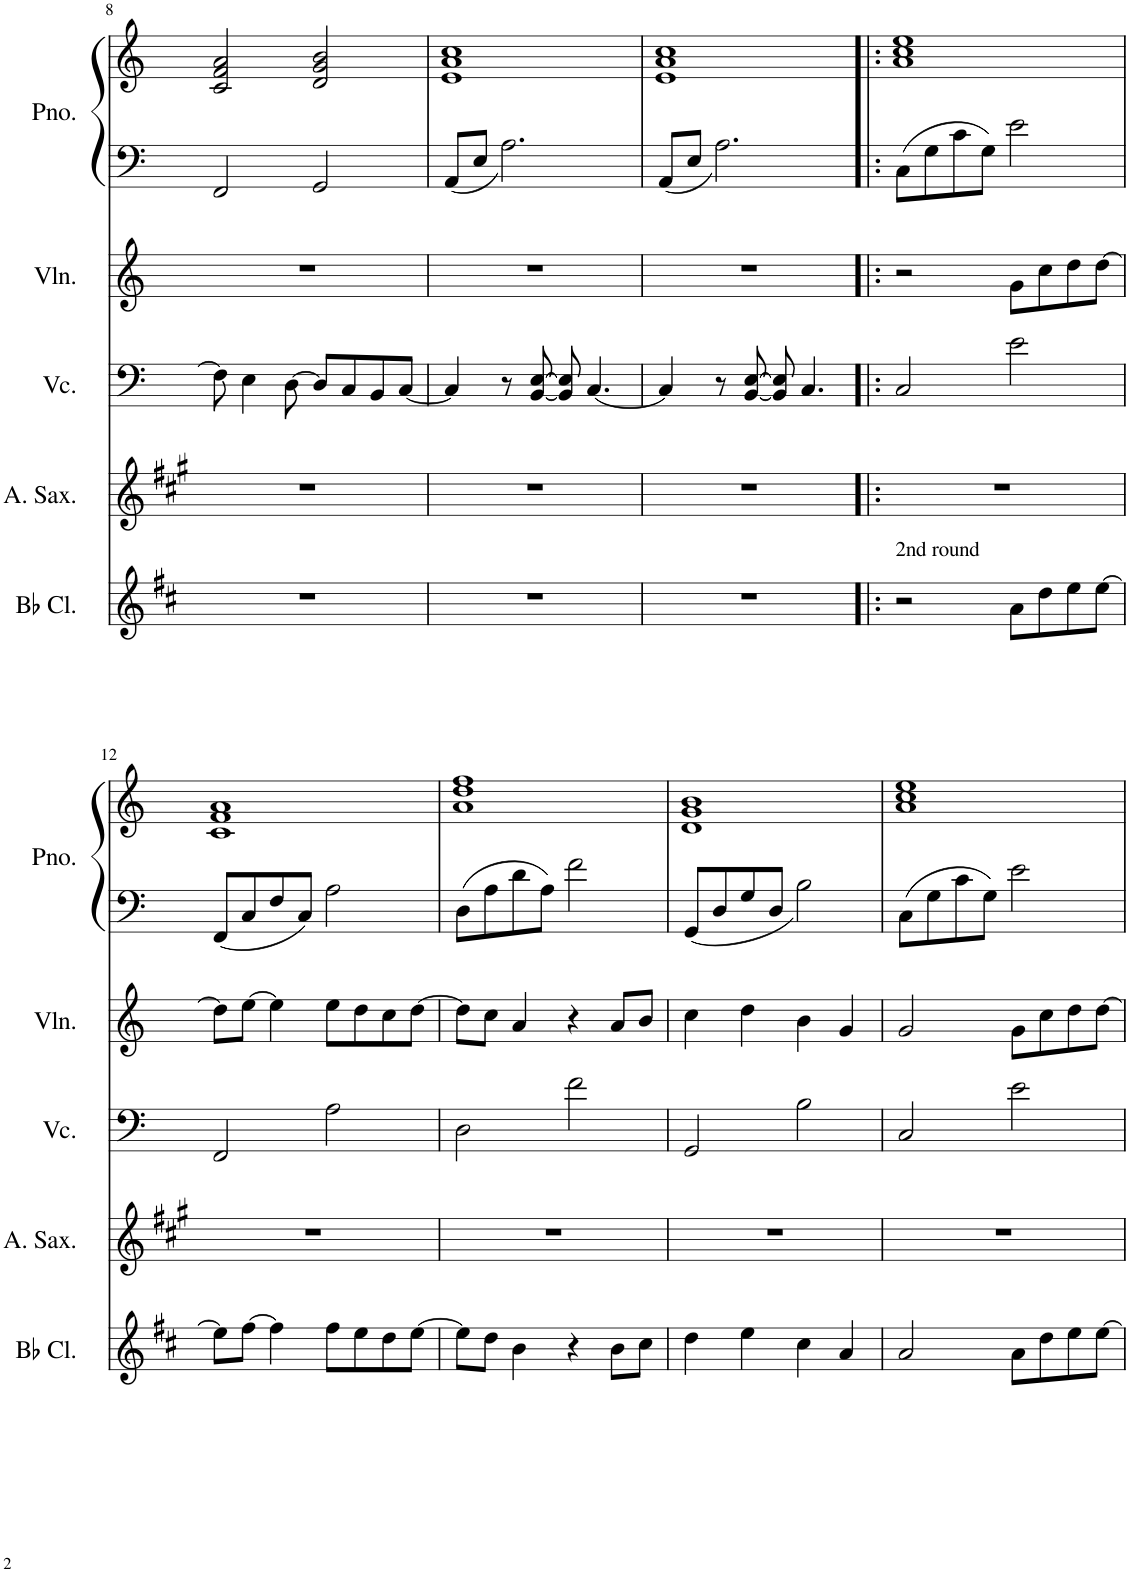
**kern	**kern	**kern	**kern	**kern	**kern
*part5	*part4	*part3	*part2	*part1	*part1
*staff6	*staff5	*staff4	*staff3	*staff2	*staff1
*I"Bb Clarinet	*I"Alto Saxophone	*I"Violoncello	*I"Violin	*I"Piano	*
*I'Bb Cl.	*I'A. Sax.	*I'Vc.	*I'Vln.	*I'Pno.	*
!!LO:PB:g=z
*clefG2	*clefG2	*clefF4	*clefG2	*clefF4	*clefG2
*Trd1c2	*Trd5c9	*	*	*	*
*k[f#c#]	*k[f#c#g#]	*k[]	*k[]	*k[]	*k[]
*M4/4	*M4/4	*M4/4	*M4/4	*M4/4	*M4/4
=8	=8	=8	=8	=8	=8
1r	1r	8F\]	1r	2FF/	2c/ 2f/ 2a/
.	.	4E\	.	.	.
.	.	[8D\	.	.	.
.	.	8D/L]	.	2GG/	2d/ 2g/ 2b/
.	.	8C/	.	.	.
.	.	8BB/	.	.	.
.	.	[8C/J	.	.	.
=9	=9	=9	=9	=9	=9
1r	1r	4C/]	1r	8AA/L	1e 1a 1cc
.	.	.	.	8E/J	.
.	.	8r	.	2.A\	.
.	.	[8BB/ [8E/	.	.	.
.	.	8BB/] 8E/]	.	.	.
.	.	[4.C/	.	.	.
=10	=10	=10	=10	=10	=10
1r	1r	4C/]	1r	8AA/L	1e 1a 1cc
.	.	.	.	8E/J	.
.	.	8r	.	2.A\	.
.	.	[8BB/ [8E/	.	.	.
.	.	8BB/] 8E/]	.	.	.
.	.	4.C/	.	.	.
=11!|:	=11!|:	=11!|:	=11!|:	=11!|:	=11!|:
!LO:TX:a:t=2nd round	!	!	!	!	!
2r	1r	2C/	2r	8C\L	1a 1cc 1ee
.	.	.	.	8G\	.
.	.	.	.	8c\	.
.	.	.	.	8G\J	.
8a\L	.	2e\	8g\L	2e\	.
8dd\	.	.	8cc\	.	.
8ee\	.	.	8dd\	.	.
[8ee\J	.	.	[8dd\J	.	.
!!LO:LB:g=z
=12	=12	=12	=12	=12	=12
8ee\L]	1r	2FF/	8dd\L]	8FF/L	1c 1f 1a
[8ff#\J	.	.	[8ee\J	8C/	.
4ff#\]	.	.	4ee\]	8F/	.
.	.	.	.	8C/J	.
8ff#\L	.	2A\	8ee\L	2A\	.
8ee\	.	.	8dd\	.	.
8dd\	.	.	8cc\	.	.
[8ee\J	.	.	[8dd\J	.	.
=13	=13	=13	=13	=13	=13
8ee\L]	1r	2D\	8dd\L]	8D\L	1a 1dd 1ff
8dd\J	.	.	8cc\J	8A\	.
4b\	.	.	4a/	8d\	.
.	.	.	.	8A\J	.
4r	.	2f\	4r	2f\	.
8b\L	.	.	8a/L	.	.
8cc#\J	.	.	8b/J	.	.
=14	=14	=14	=14	=14	=14
4dd\	1r	2GG/	4cc\	8GG/L	1d 1g 1b
.	.	.	.	8D/	.
4ee\	.	.	4dd\	8G/	.
.	.	.	.	8D/J	.
4cc#\	.	2B\	4b\	2B\	.
4a/	.	.	4g/	.	.
=15	=15	=15	=15	=15	=15
2a/	1r	2C/	2g/	8C\L	1a 1cc 1ee
.	.	.	.	8G\	.
.	.	.	.	8c\	.
.	.	.	.	8G\J	.
8a\L	.	2e\	8g\L	2e\	.
8dd\	.	.	8cc\	.	.
8ee\	.	.	8dd\	.	.
[8ee\J	.	.	[8dd\J	.	.
=	=	=	=	=	=
*-	*-	*-	*-	*-	*-
